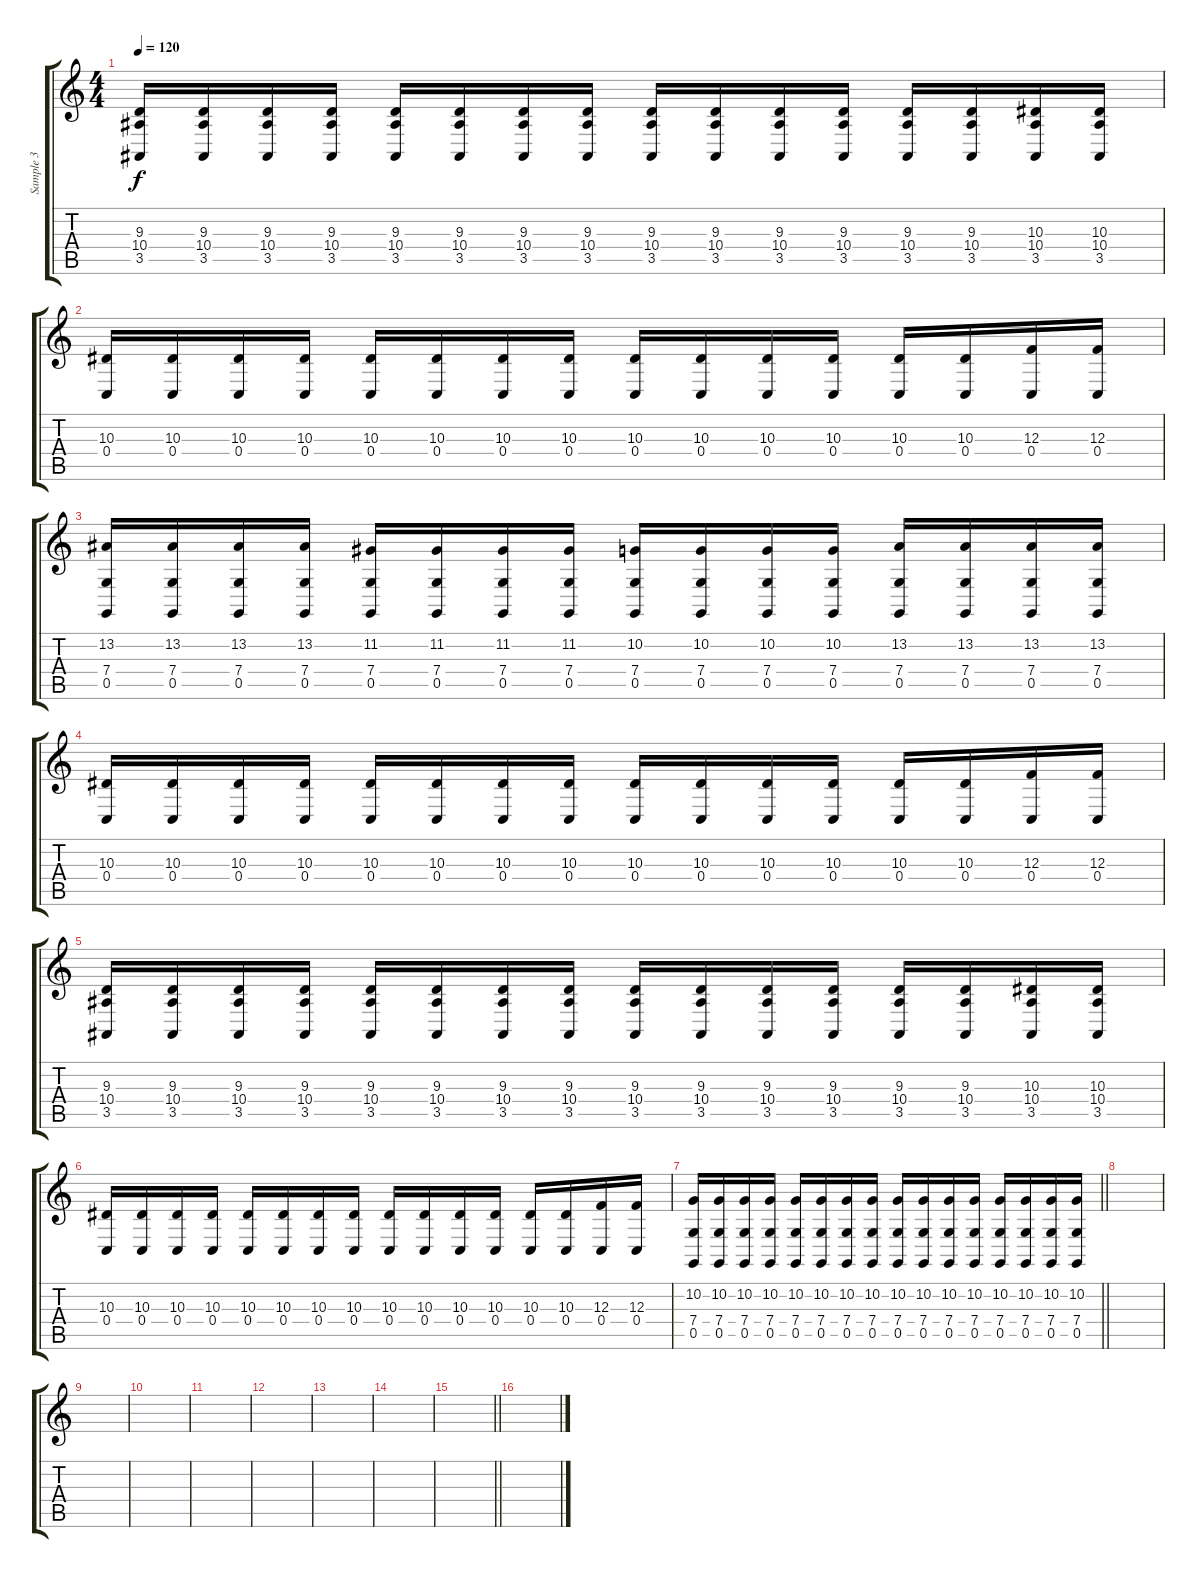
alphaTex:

\track ("Sample 3" "Sample 3") {instrument lead1square}
\staff {score tabs}
\tuning (D4 A3 F3 C3 G2 C2) {hide}
\ts (4 4)
\tempo 120
\clef g2
\ks c
(9.3 10.4 3.5).16{dy f} (9.3 10.4 3.5).16 (9.3 10.4 3.5).16 (9.3 10.4 3.5).16 (9.3 10.4 3.5).16 (9.3 10.4 3.5).16 (9.3 10.4 3.5).16 (9.3 10.4 3.5).16 (9.3 10.4 3.5).16 (9.3 10.4 3.5).16 (9.3 10.4 3.5).16 (9.3 10.4 3.5).16 (9.3 10.4 3.5).16 (9.3 10.4 3.5).16 (10.3 10.4 3.5).16 (10.3 10.4 3.5).16 |
(10.3 0.4).16 (10.3 0.4).16 (10.3 0.4).16 (10.3 0.4).16 (10.3 0.4).16 (10.3 0.4).16 (10.3 0.4).16 (10.3 0.4).16 (10.3 0.4).16 (10.3 0.4).16 (10.3 0.4).16 (10.3 0.4).16 (10.3 0.4).16 (10.3 0.4).16 (12.3 0.4).16 (12.3 0.4).16 |
(13.2 7.4 0.5).16 (13.2 7.4 0.5).16 (13.2 7.4 0.5).16 (13.2 7.4 0.5).16 (11.2 7.4 0.5).16 (11.2 7.4 0.5).16 (11.2 7.4 0.5).16 (11.2 7.4 0.5).16 (10.2 7.4 0.5).16 (10.2 7.4 0.5).16 (10.2 7.4 0.5).16 (10.2 7.4 0.5).16 (13.2 7.4 0.5).16 (13.2 7.4 0.5).16 (13.2 7.4 0.5).16 (13.2 7.4 0.5).16 |
(10.3 0.4).16 (10.3 0.4).16 (10.3 0.4).16 (10.3 0.4).16 (10.3 0.4).16 (10.3 0.4).16 (10.3 0.4).16 (10.3 0.4).16 (10.3 0.4).16 (10.3 0.4).16 (10.3 0.4).16 (10.3 0.4).16 (10.3 0.4).16 (10.3 0.4).16 (12.3 0.4).16 (12.3 0.4).16 |
(9.3 10.4 3.5).16 (9.3 10.4 3.5).16 (9.3 10.4 3.5).16 (9.3 10.4 3.5).16 (9.3 10.4 3.5).16 (9.3 10.4 3.5).16 (9.3 10.4 3.5).16 (9.3 10.4 3.5).16 (9.3 10.4 3.5).16 (9.3 10.4 3.5).16 (9.3 10.4 3.5).16 (9.3 10.4 3.5).16 (9.3 10.4 3.5).16 (9.3 10.4 3.5).16 (10.3 10.4 3.5).16 (10.3 10.4 3.5).16 |
(10.3 0.4).16 (10.3 0.4).16 (10.3 0.4).16 (10.3 0.4).16 (10.3 0.4).16 (10.3 0.4).16 (10.3 0.4).16 (10.3 0.4).16 (10.3 0.4).16 (10.3 0.4).16 (10.3 0.4).16 (10.3 0.4).16 (10.3 0.4).16 (10.3 0.4).16 (12.3 0.4).16 (12.3 0.4).16 |
\barLineRight lightlight
(10.2 7.4 0.5).16 (10.2 7.4 0.5).16 (10.2 7.4 0.5).16 (10.2 7.4 0.5).16 (10.2 7.4 0.5).16 (10.2 7.4 0.5).16 (10.2 7.4 0.5).16 (10.2 7.4 0.5).16 (10.2 7.4 0.5).16 (10.2 7.4 0.5).16 (10.2 7.4 0.5).16 (10.2 7.4 0.5).16 (10.2 7.4 0.5).16 (10.2 7.4 0.5).16 (10.2 7.4 0.5).16 (10.2 7.4 0.5).16 |
\section ("" " ")
|
|
|
|
|
|
|
\barLineRight lightlight
|
\section ("" " ")
